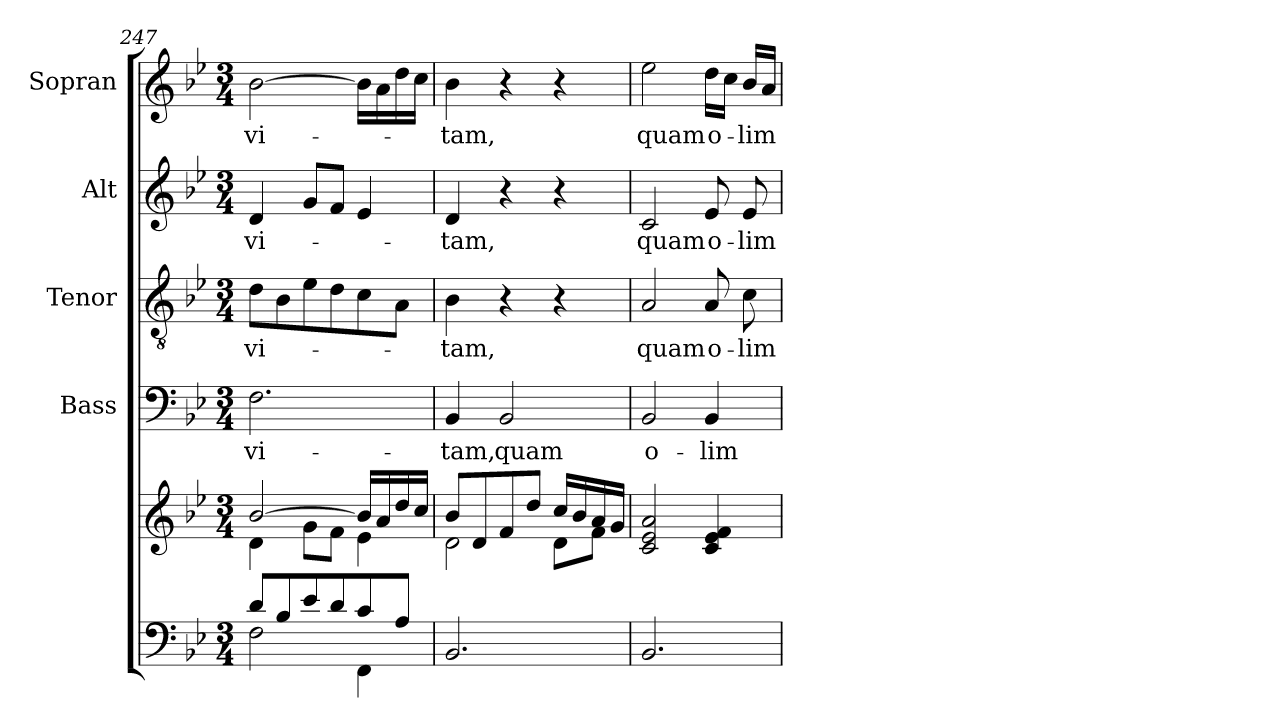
**kern	**kern	**kern	**text	**kern	**text	**kern	**text	**kern	**text
*part5	*part5	*part4	*part4	*part3	*part3	*part2	*part2	*part1	*part1
*staff6	*staff5	*staff4	*staff4	*staff3	*staff3	*staff2	*staff2	*staff1	*staff1
*	*	*I"Bass	*	*I"Tenor	*	*I"Alt	*	*I"Sopran	*
*	*	*I'B.	*	*I'T.	*	*I'A.	*	*I'S.	*
*clefF4	*clefG2	*clefF4	*	*clefGv2	*	*clefG2	*	*clefG2	*
*k[b-e-]	*k[b-e-]	*k[b-e-]	*	*k[b-e-]	*	*k[b-e-]	*	*k[b-e-]	*
*B-:	*B-:	*B-:	*	*B-:	*	*B-:	*	*B-:	*
*M3/4	*M3/4	*M3/4	*	*M3/4	*	*M3/4	*	*M3/4	*
=247	=247	=247	=247	=247	=247	=247	=247	=247	=247
*^	*^	*	*	*	*	*	*	*	*
!	!	!	!	!	!LO:LY:b	!	!LO:LY:b	!	!LO:LY:b	!	!LO:LY:b
8d/L	2F\	[>2b-/	4d\	2.F\	vi-	8d\L	vi-	4d/	vi-	[2b-\	vi-
8B-/	.	.	.	.	.	8B-\	.	.	.	.	.
8e-/	.	.	8g\L	.	.	8e-\	.	8g/L	.	.	.
8d/	.	.	8f\J	.	.	8d\	.	8f/J	.	.	.
8c/	4FF\	16b-/LL]	4e-\	.	.	8c\	.	4e-/	.	16b-\LL]	.
.	.	16a/	.	.	.	.	.	.	.	16a\	.
8A/J	.	16dd/	.	.	.	8A\J	.	.	.	16dd\	.
.	.	16cc/JJ	.	.	.	.	.	.	.	16cc\JJ	.
*v	*v	*	*	*	*	*	*	*	*	*	*
=248	=248	=248	=248	=248	=248	=248	=248	=248	=248	=248
!	!	!	!	!LO:LY:b	!	!LO:LY:b	!	!LO:LY:b	!	!LO:LY:b
2.BB-/	8b-/L	2d\	4BB-/	-tam,	4B-\	-tam,	4d/	-tam,	4b-\	-tam,
.	8d/	.	.	.	.	.	.	.	.	.
!	!	!	!	!LO:LY:b	!	!	!	!	!	!
.	8f/	.	2BB-/	quam	4r	.	4r	.	4r	.
.	8dd/J	.	.	.	.	.	.	.	.	.
.	16cc/LL	8d\L	.	.	4r	.	4r	.	4r	.
.	16b-/	.	.	.	.	.	.	.	.	.
.	16a/	8f\J	.	.	.	.	.	.	.	.
.	16g/JJ	.	.	.	.	.	.	.	.	.
*	*v	*v	*	*	*	*	*	*	*	*
=249	=249	=249	=249	=249	=249	=249	=249	=249	=249
!	!	!	!LO:LY:b	!	!LO:LY:b	!	!LO:LY:b	!	!LO:LY:b
2.BB-/	2c/ 2e-/ 2a/	2BB-/	o-	2A/	quam	2c/	quam	2ee-\	quam
!	!	!	!LO:LY:b	!	!LO:LY:b	!	!LO:LY:b	!	!LO:LY:b
.	4c/ 4e-/ 4f/	4BB-/	-lim	8A/	o-	8e-/	o-	16dd\LL	o-
.	.	.	.	.	.	.	.	16cc\JJ	.
!	!	!	!	!	!LO:LY:b	!	!LO:LY:b	!	!LO:LY:b
.	.	.	.	8c\	-lim	8e-/	-lim	16b-/LL	-lim
.	.	.	.	.	.	.	.	16a/JJ	.
=	=	=	=	=	=	=	=	=	=
*-	*-	*-	*-	*-	*-	*-	*-	*-	*-
